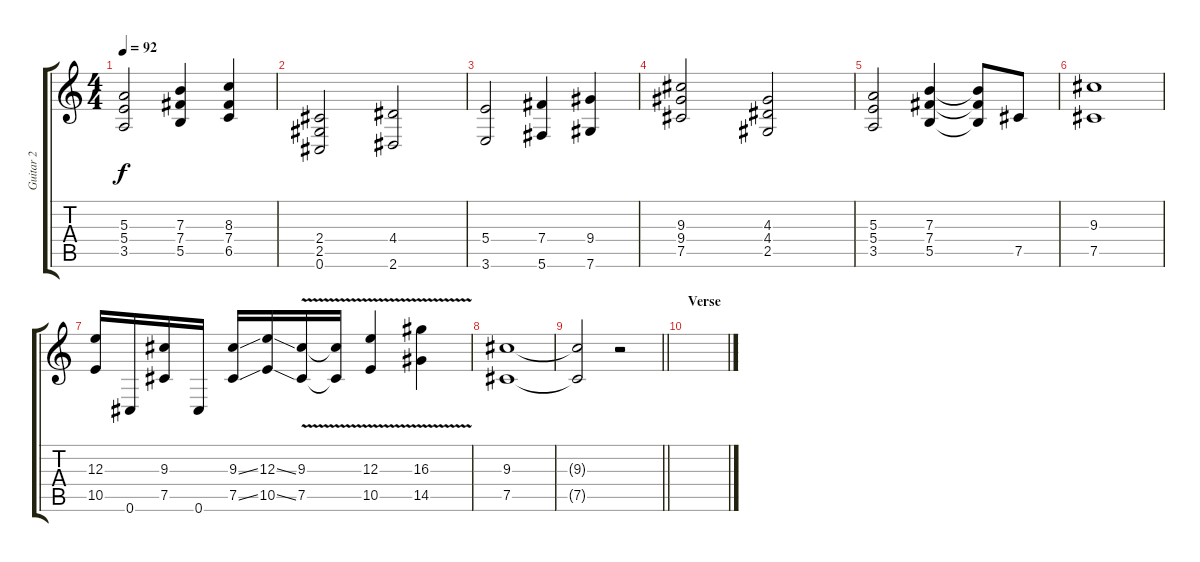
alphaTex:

\track ("Guitar 2" "Guitar 2") {instrument distortionguitar}
\staff {score tabs}
\tuning (Db4 Ab3 E3 B2 Gb2 Db2) {hide}
\ts (4 4)
\tempo 92
\clef g2
\ks c
(5.3 5.4 3.5).2{dy f} (7.3 7.4 5.5).4 (8.3 7.4 6.5).4 |
(2.4 2.5 0.6).2 (4.4 2.6).2 |
(5.4 3.6).2 (7.4 5.6).4 (9.4 7.6).4 |
(9.3 9.4 7.5).2 (4.3 4.4 2.5).2 |
(5.3 5.4 3.5).2 (7.3 7.4 5.5).4 (7.3{t} 7.4{t} 5.5{t}).8 7.5.8 |
(9.3 7.5).1 |
(12.3 10.5).16 0.6.16 (9.3 7.5).16 0.6.16 (9.3{ss} 7.5{ss}).16 (12.3{ss} 10.5{ss}).16 (9.3 7.5{v}).16 (9.3{t} 7.5{t}).16 (12.3 10.5{v}).4 (16.3 14.5{v}).4 |
(9.3 7.5).1 |
\barLineRight lightlight
(9.3{t} 7.5{t}).2 r.2 |
\section ("" "Verse")
